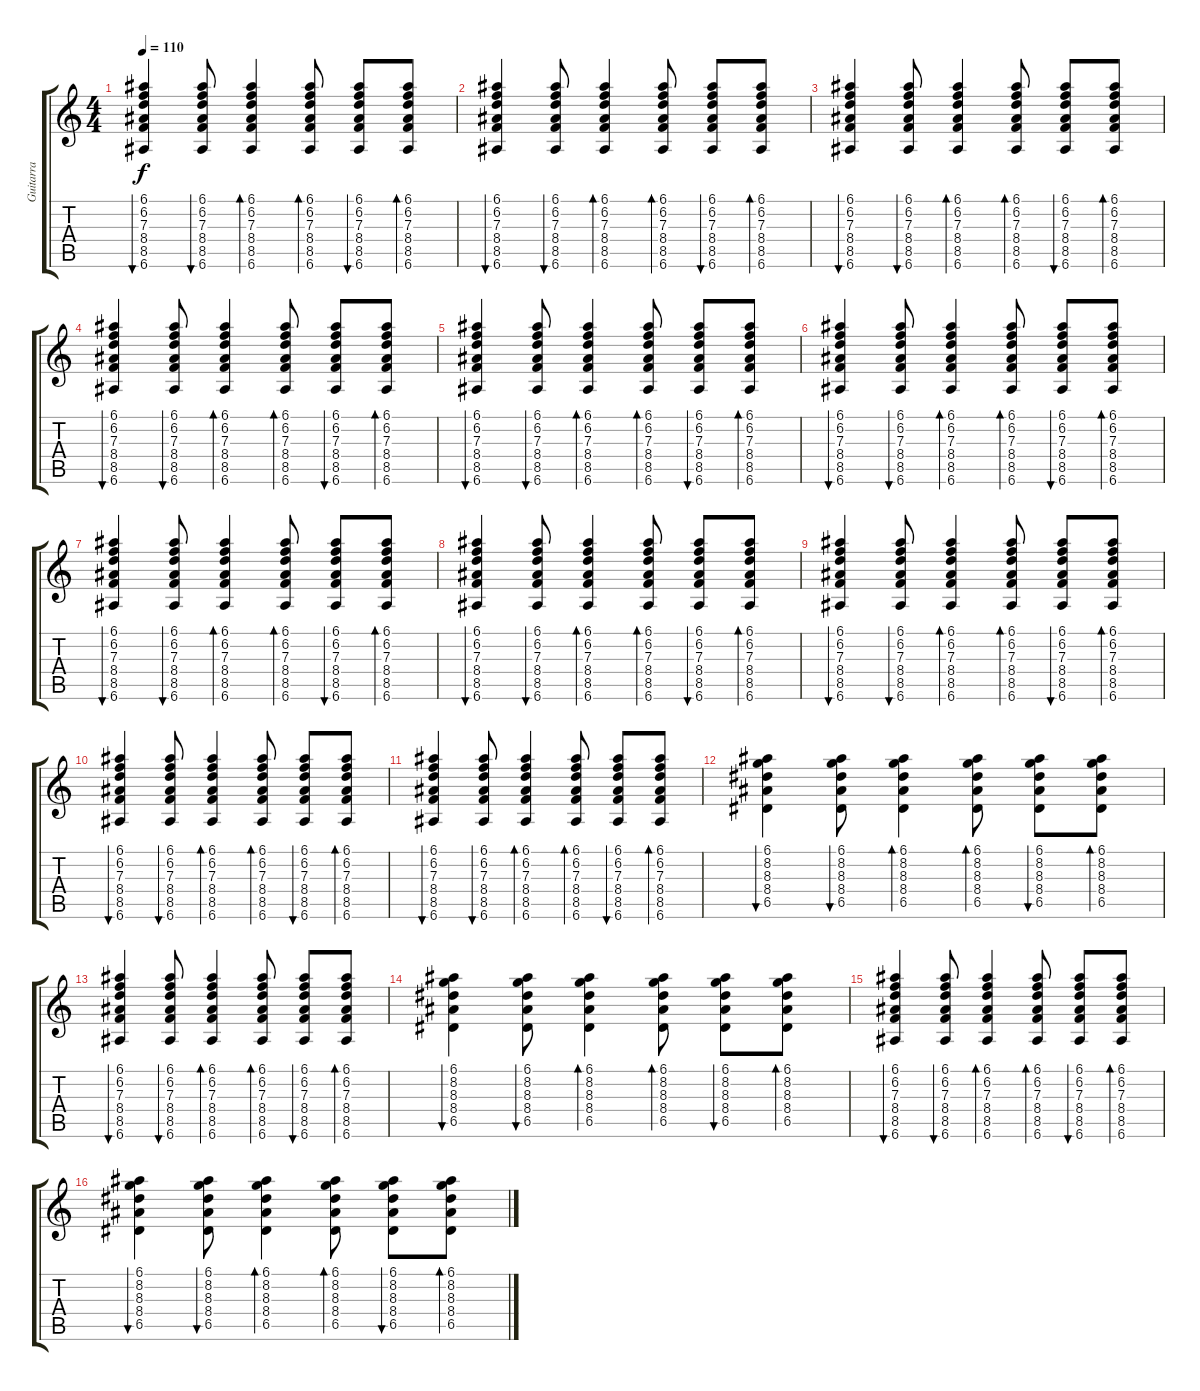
\track ("Guitarra" "Guitarra") {instrument acousticguitarnylon}
\staff {score tabs}
\tuning (E4 B3 G3 D3 A2 E2) {hide}
\ts (4 4)
\tempo 110
\clef g2
\ks c
(6.1 6.2 7.3 8.4 8.5 6.6).4{bu 60 dy f} (6.1 6.2 7.3 8.4 8.5 6.6).8{bu 60} (6.1 6.2 7.3 8.4 8.5 6.6).4{bd 60} (6.1 6.2 7.3 8.4 8.5 6.6).8{bd 60} (6.1 6.2 7.3 8.4 8.5 6.6).8{bu 60} (6.1 6.2 7.3 8.4 8.5 6.6).8{bd 60} |
(6.1 6.2 7.3 8.4 8.5 6.6).4{bu 60} (6.1 6.2 7.3 8.4 8.5 6.6).8{bu 60} (6.1 6.2 7.3 8.4 8.5 6.6).4{bd 60} (6.1 6.2 7.3 8.4 8.5 6.6).8{bd 60} (6.1 6.2 7.3 8.4 8.5 6.6).8{bu 60} (6.1 6.2 7.3 8.4 8.5 6.6).8{bd 60} |
(6.1 6.2 7.3 8.4 8.5 6.6).4{bu 60} (6.1 6.2 7.3 8.4 8.5 6.6).8{bu 60} (6.1 6.2 7.3 8.4 8.5 6.6).4{bd 60} (6.1 6.2 7.3 8.4 8.5 6.6).8{bd 60} (6.1 6.2 7.3 8.4 8.5 6.6).8{bu 60} (6.1 6.2 7.3 8.4 8.5 6.6).8{bd 60} |
(6.1 6.2 7.3 8.4 8.5 6.6).4{bu 60} (6.1 6.2 7.3 8.4 8.5 6.6).8{bu 60} (6.1 6.2 7.3 8.4 8.5 6.6).4{bd 60} (6.1 6.2 7.3 8.4 8.5 6.6).8{bd 60} (6.1 6.2 7.3 8.4 8.5 6.6).8{bu 60} (6.1 6.2 7.3 8.4 8.5 6.6).8{bd 60} |
(6.1 6.2 7.3 8.4 8.5 6.6).4{bu 60} (6.1 6.2 7.3 8.4 8.5 6.6).8{bu 60} (6.1 6.2 7.3 8.4 8.5 6.6).4{bd 60} (6.1 6.2 7.3 8.4 8.5 6.6).8{bd 60} (6.1 6.2 7.3 8.4 8.5 6.6).8{bu 60} (6.1 6.2 7.3 8.4 8.5 6.6).8{bd 60} |
(6.1 6.2 7.3 8.4 8.5 6.6).4{bu 60} (6.1 6.2 7.3 8.4 8.5 6.6).8{bu 60} (6.1 6.2 7.3 8.4 8.5 6.6).4{bd 60} (6.1 6.2 7.3 8.4 8.5 6.6).8{bd 60} (6.1 6.2 7.3 8.4 8.5 6.6).8{bu 60} (6.1 6.2 7.3 8.4 8.5 6.6).8{bd 60} |
(6.1 6.2 7.3 8.4 8.5 6.6).4{bu 60} (6.1 6.2 7.3 8.4 8.5 6.6).8{bu 60} (6.1 6.2 7.3 8.4 8.5 6.6).4{bd 60} (6.1 6.2 7.3 8.4 8.5 6.6).8{bd 60} (6.1 6.2 7.3 8.4 8.5 6.6).8{bu 60} (6.1 6.2 7.3 8.4 8.5 6.6).8{bd 60} |
(6.1 6.2 7.3 8.4 8.5 6.6).4{bu 60} (6.1 6.2 7.3 8.4 8.5 6.6).8{bu 60} (6.1 6.2 7.3 8.4 8.5 6.6).4{bd 60} (6.1 6.2 7.3 8.4 8.5 6.6).8{bd 60} (6.1 6.2 7.3 8.4 8.5 6.6).8{bu 60} (6.1 6.2 7.3 8.4 8.5 6.6).8{bd 60} |
(6.1 6.2 7.3 8.4 8.5 6.6).4{bu 60} (6.1 6.2 7.3 8.4 8.5 6.6).8{bu 60} (6.1 6.2 7.3 8.4 8.5 6.6).4{bd 60} (6.1 6.2 7.3 8.4 8.5 6.6).8{bd 60} (6.1 6.2 7.3 8.4 8.5 6.6).8{bu 60} (6.1 6.2 7.3 8.4 8.5 6.6).8{bd 60} |
(6.1 6.2 7.3 8.4 8.5 6.6).4{bu 60} (6.1 6.2 7.3 8.4 8.5 6.6).8{bu 60} (6.1 6.2 7.3 8.4 8.5 6.6).4{bd 60} (6.1 6.2 7.3 8.4 8.5 6.6).8{bd 60} (6.1 6.2 7.3 8.4 8.5 6.6).8{bu 60} (6.1 6.2 7.3 8.4 8.5 6.6).8{bd 60} |
(6.1 6.2 7.3 8.4 8.5 6.6).4{bu 60} (6.1 6.2 7.3 8.4 8.5 6.6).8{bu 60} (6.1 6.2 7.3 8.4 8.5 6.6).4{bd 60} (6.1 6.2 7.3 8.4 8.5 6.6).8{bd 60} (6.1 6.2 7.3 8.4 8.5 6.6).8{bu 60} (6.1 6.2 7.3 8.4 8.5 6.6).8{bd 60} |
(6.1 8.2 8.3 8.4 6.5).4{bu 60} (6.1 8.2 8.3 8.4 6.5).8{bu 60} (6.1 8.2 8.3 8.4 6.5).4{bd 60} (6.1 8.2 8.3 8.4 6.5).8{bd 60} (6.1 8.2 8.3 8.4 6.5).8{bu 60} (6.1 8.2 8.3 8.4 6.5).8{bd 60} |
(6.1 6.2 7.3 8.4 8.5 6.6).4{bu 60} (6.1 6.2 7.3 8.4 8.5 6.6).8{bu 60} (6.1 6.2 7.3 8.4 8.5 6.6).4{bd 60} (6.1 6.2 7.3 8.4 8.5 6.6).8{bd 60} (6.1 6.2 7.3 8.4 8.5 6.6).8{bu 60} (6.1 6.2 7.3 8.4 8.5 6.6).8{bd 60} |
(6.1 8.2 8.3 8.4 6.5).4{bu 60} (6.1 8.2 8.3 8.4 6.5).8{bu 60} (6.1 8.2 8.3 8.4 6.5).4{bd 60} (6.1 8.2 8.3 8.4 6.5).8{bd 60} (6.1 8.2 8.3 8.4 6.5).8{bu 60} (6.1 8.2 8.3 8.4 6.5).8{bd 60} |
(6.1 6.2 7.3 8.4 8.5 6.6).4{bu 60} (6.1 6.2 7.3 8.4 8.5 6.6).8{bu 60} (6.1 6.2 7.3 8.4 8.5 6.6).4{bd 60} (6.1 6.2 7.3 8.4 8.5 6.6).8{bd 60} (6.1 6.2 7.3 8.4 8.5 6.6).8{bu 60} (6.1 6.2 7.3 8.4 8.5 6.6).8{bd 60} |
(6.1 8.2 8.3 8.4 6.5).4{bu 60} (6.1 8.2 8.3 8.4 6.5).8{bu 60} (6.1 8.2 8.3 8.4 6.5).4{bd 60} (6.1 8.2 8.3 8.4 6.5).8{bd 60} (6.1 8.2 8.3 8.4 6.5).8{bu 60} (6.1 8.2 8.3 8.4 6.5).8{bd 60}
